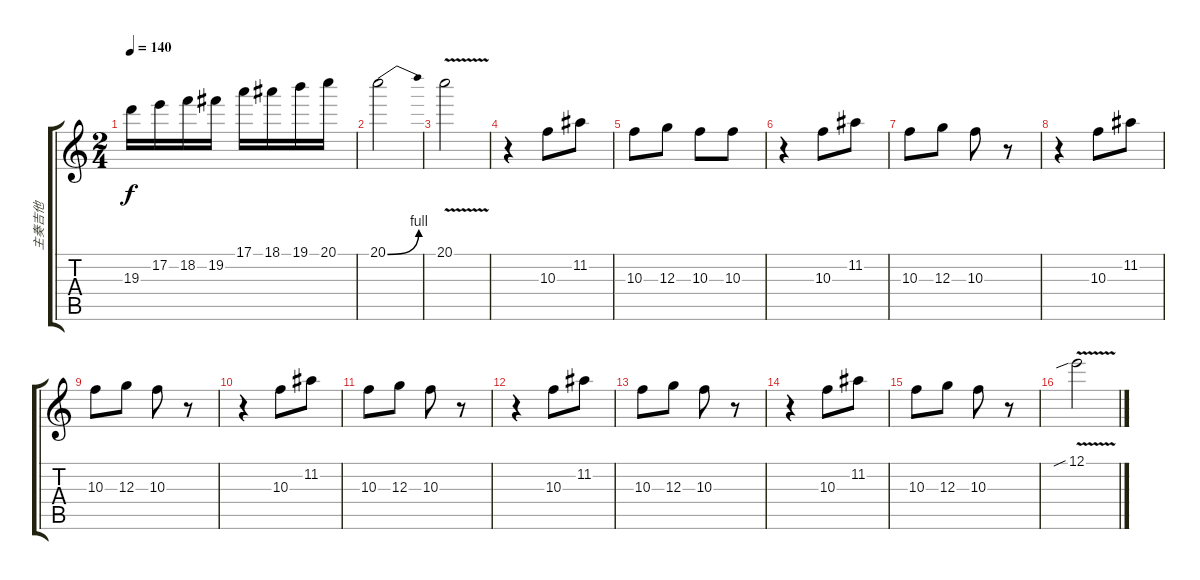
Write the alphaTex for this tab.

\track ("主奏吉他" "主奏吉他") {instrument acousticguitarsteel}
\staff {score tabs}
\tuning (E4 B3 G3 D3 A2 E2) {hide}
\ts (2 4)
\tempo 140
\clef g2
\ks c
19.3.16{dy f} 17.2.16 18.2.16 19.2.16 17.1.16 18.1.16 19.1.16 20.1.16 |
20.1{be (bend 0 0 60 4)}.2 |
20.1{v}.2 |
r.4 10.3.8 11.2.8 |
10.3.8 12.3.8 10.3.8 10.3.8 |
r.4 10.3.8 11.2.8 |
10.3.8 12.3.8 10.3.8 r.8 |
r.4 10.3.8 11.2.8 |
10.3.8 12.3.8 10.3.8 r.8 |
r.4 10.3.8 11.2.8 |
10.3.8 12.3.8 10.3.8 r.8 |
r.4 10.3.8 11.2.8 |
10.3.8 12.3.8 10.3.8 r.8 |
r.4 10.3.8 11.2.8 |
10.3.8 12.3.8 10.3.8 r.8 |
12.1{v sib}.2
